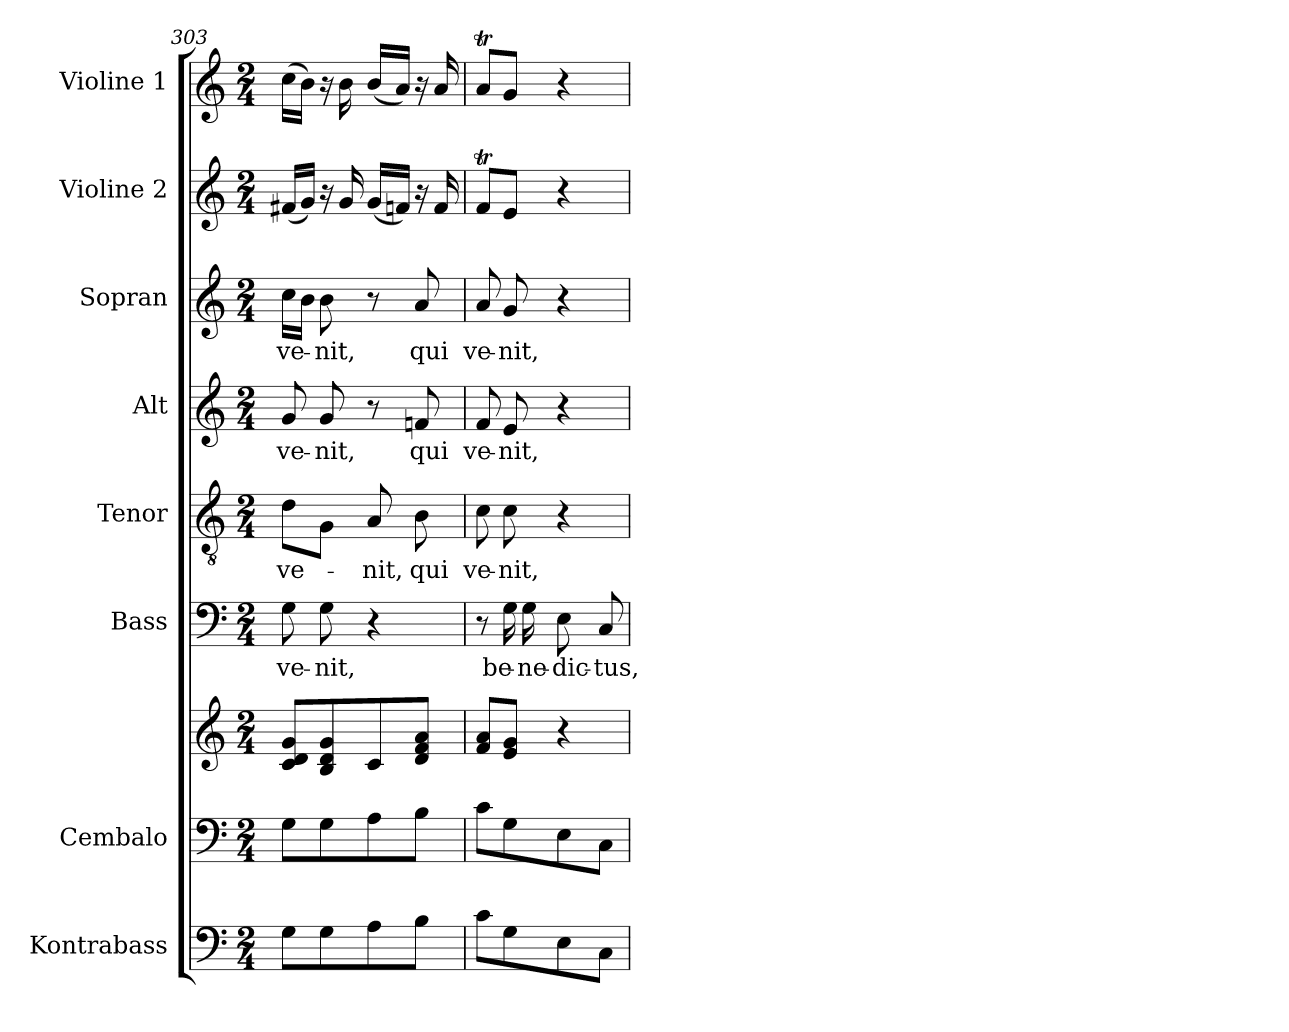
**kern	**kern	**kern	**kern	**text	**kern	**text	**kern	**text	**kern	**text	**kern	**kern
*part8	*part7	*part7	*part6	*part6	*part5	*part5	*part4	*part4	*part3	*part3	*part2	*part1
*staff9	*staff8	*staff7	*staff6	*staff6	*staff5	*staff5	*staff4	*staff4	*staff3	*staff3	*staff2	*staff1
*I"Kontrabass	*I"Cembalo	*	*I"Bass	*	*I"Tenor	*	*I"Alt	*	*I"Sopran	*	*I"Violine 2	*I"Violine 1
*I'Kb.	*I'Cemb.	*	*I'B.	*	*I'T.	*	*I'A.	*	*I'S.	*	*I'Vl. 2	*I'Vl. 1
*clefF4	*clefF4	*clefG2	*clefF4	*	*clefGv2	*	*clefG2	*	*clefG2	*	*clefG2	*clefG2
*ITrd7c12	*	*	*	*	*	*	*	*	*	*	*	*
*k[]	*k[]	*k[]	*k[]	*	*k[]	*	*k[]	*	*k[]	*	*k[]	*k[]
*C:	*C:	*C:	*C:	*	*C:	*	*C:	*	*C:	*	*C:	*C:
*M2/4	*M2/4	*M2/4	*M2/4	*	*M2/4	*	*M2/4	*	*M2/4	*	*M2/4	*M2/4
=303	=303	=303	=303	=303	=303	=303	=303	=303	=303	=303	=303	=303
!	!	!	!	!LO:LY:b	!	!LO:LY:b	!	!LO:LY:b	!	!LO:LY:b	!	!
8GG\L	8G\L	8c/ 8d/ 8g/L	8G\	ve-	8d\L	ve-	8g/	ve-	16cc\LL	ve-	(<16f#X/LL	(>16cc\LL
.	.	.	.	.	.	.	.	.	16b\JJ	.	16g/JJ)	16b\JJ)
!	!	!	!	!LO:LY:b	!	!	!	!LO:LY:b	!	!LO:LY:b	!	!
8GG\	8G\	8B/ 8d/ 8g/	8G\	-nit,	8G\J	.	8g/	-nit,	8b\	-nit,	16r	16r
.	.	.	.	.	.	.	.	.	.	.	16g/	16b\
!	!	!	!	!	!	!LO:LY:b	!	!	!	!	!	!
8AA\	8A\	8c/	4r	.	8A/	-nit,	8r	.	8r	.	(<16g/LL	(<16b/LL
.	.	.	.	.	.	.	.	.	.	.	16fn/JJ)	16a/JJ)
!	!	!	!	!	!	!LO:LY:b	!	!LO:LY:b	!	!LO:LY:b	!	!
8BB\J	8B\J	8d/ 8f/ 8a/J	.	.	8B\	qui	8fn/	qui	8a/	qui	16r	16r
.	.	.	.	.	.	.	.	.	.	.	16f/	16a/
=304	=304	=304	=304	=304	=304	=304	=304	=304	=304	=304	=304	=304
!	!	!	!	!	!	!LO:LY:b	!	!LO:LY:b	!	!LO:LY:b	!	!
8C\L	8c\L	8f/ 8a/L	8r	.	8c\	ve-	8f/	ve-	8a/	ve-	8fT/L	8aT/L
!	!	!	!	!LO:LY:b	!	!LO:LY:b	!	!LO:LY:b	!	!LO:LY:b	!	!
8GG\	8G\	8e/ 8g/J	16G\	be-	8c\	-nit,	8e/	-nit,	8g/	-nit,	8e/J	8g/J
!	!	!	!	!LO:LY:b	!	!	!	!	!	!	!	!
.	.	.	16G\	-ne-	.	.	.	.	.	.	.	.
!	!	!	!	!LO:LY:b	!	!	!	!	!	!	!	!
8EE\	8E\	4r	8E\	-dic-	4r	.	4r	.	4r	.	4r	4r
!	!	!	!	!LO:LY:b	!	!	!	!	!	!	!	!
8CC\J	8C\J	.	8C/	-tus,	.	.	.	.	.	.	.	.
=	=	=	=	=	=	=	=	=	=	=	=	=
*-	*-	*-	*-	*-	*-	*-	*-	*-	*-	*-	*-	*-
